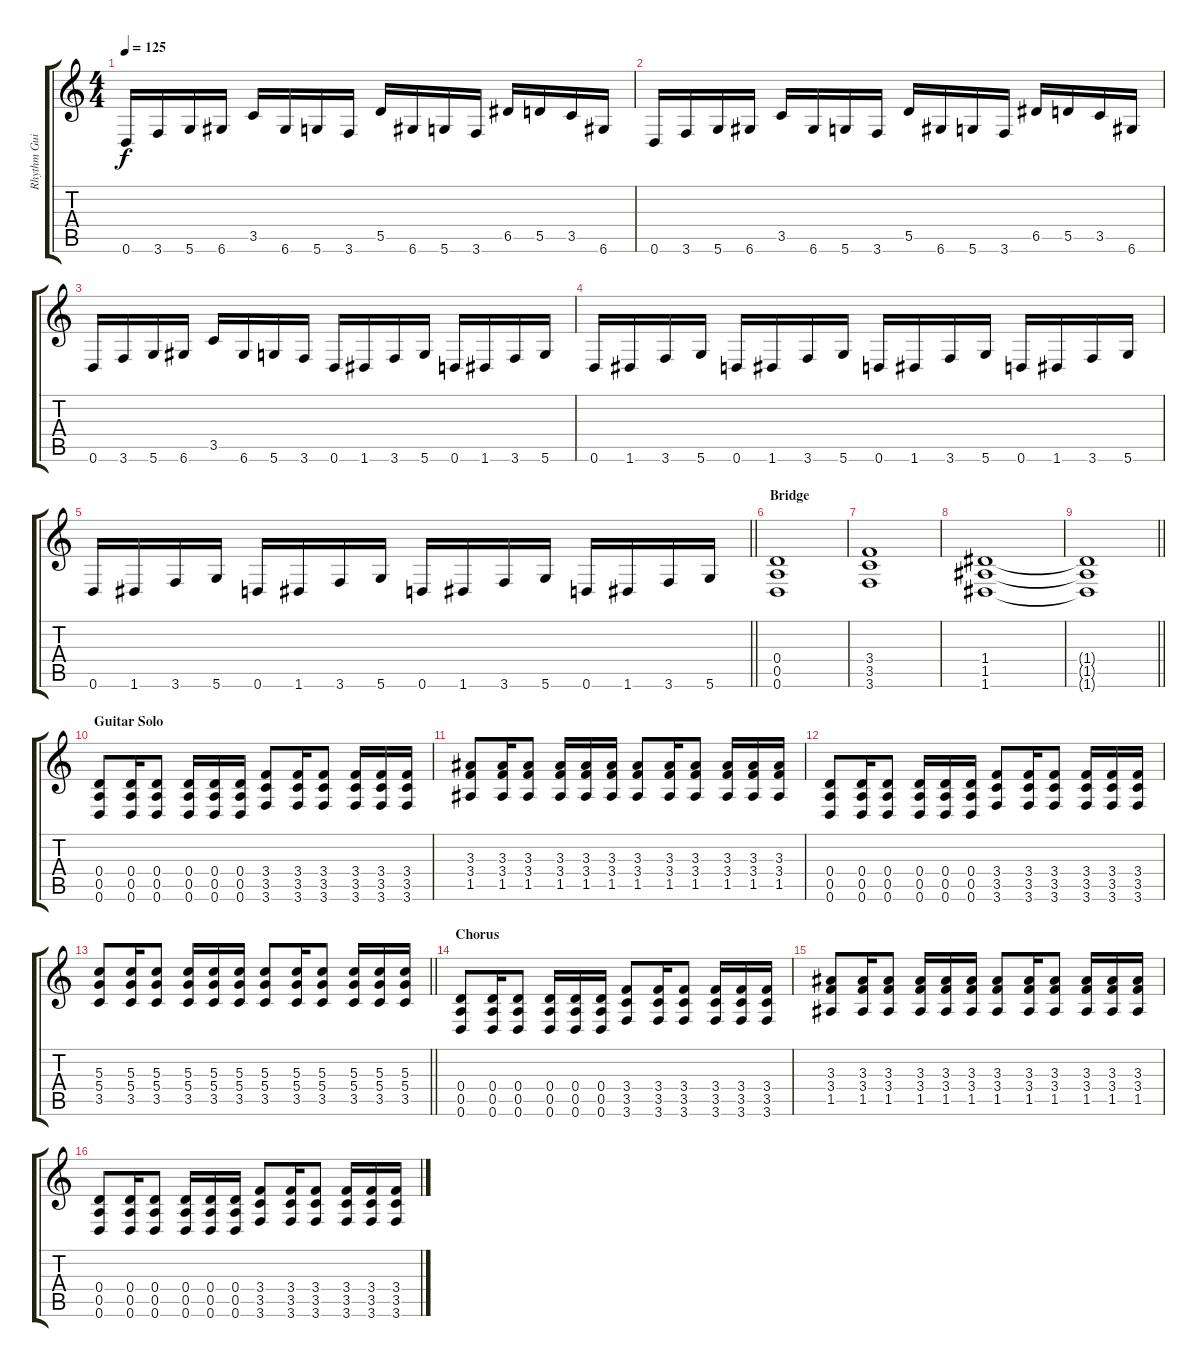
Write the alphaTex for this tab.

\track ("Rhythm Guitar" "Rhythm Gui") {instrument distortionguitar}
\staff {score tabs}
\tuning (E4 B3 G3 D3 A2 D2) {hide}
\ts (4 4)
\tempo 125
\clef g2
\ks c
0.6.16{dy f} 3.6.16 5.6.16 6.6.16 3.5.16 6.6.16 5.6.16 3.6.16 5.5.16 6.6.16 5.6.16 3.6.16 6.5.16 5.5.16 3.5.16 6.6.16 |
0.6.16 3.6.16 5.6.16 6.6.16 3.5.16 6.6.16 5.6.16 3.6.16 5.5.16 6.6.16 5.6.16 3.6.16 6.5.16 5.5.16 3.5.16 6.6.16 |
0.6.16 3.6.16 5.6.16 6.6.16 3.5.16 6.6.16 5.6.16 3.6.16 0.6.16 1.6.16 3.6.16 5.6.16 0.6.16 1.6.16 3.6.16 5.6.16 |
0.6.16 1.6.16 3.6.16 5.6.16 0.6.16 1.6.16 3.6.16 5.6.16 0.6.16 1.6.16 3.6.16 5.6.16 0.6.16 1.6.16 3.6.16 5.6.16 |
\barLineRight lightlight
0.6.16 1.6.16 3.6.16 5.6.16 0.6.16 1.6.16 3.6.16 5.6.16 0.6.16 1.6.16 3.6.16 5.6.16 0.6.16 1.6.16 3.6.16 5.6.16 |
\section ("" "Bridge")
(0.4 0.5 0.6).1 |
(3.4 3.5 3.6).1 |
(1.4 1.5 1.6).1 |
\barLineRight lightlight
(1.4{t} 1.5{t} 1.6{t}).1 |
\section ("" "Guitar Solo")
(0.4 0.5 0.6).8 (0.4 0.5 0.6).16 (0.4 0.5 0.6).8 (0.4 0.5 0.6).16 (0.4 0.5 0.6).16 (0.4 0.5 0.6).16 (3.4 3.5 3.6).8 (3.4 3.5 3.6).16 (3.4 3.5 3.6).8 (3.4 3.5 3.6).16 (3.4 3.5 3.6).16 (3.4 3.5 3.6).16 |
(3.3 3.4 1.5).8 (3.3 3.4 1.5).16 (3.3 3.4 1.5).8 (3.3 3.4 1.5).16 (3.3 3.4 1.5).16 (3.3 3.4 1.5).16 (3.3 3.4 1.5).8 (3.3 3.4 1.5).16 (3.3 3.4 1.5).8 (3.3 3.4 1.5).16 (3.3 3.4 1.5).16 (3.3 3.4 1.5).16 |
(0.4 0.5 0.6).8 (0.4 0.5 0.6).16 (0.4 0.5 0.6).8 (0.4 0.5 0.6).16 (0.4 0.5 0.6).16 (0.4 0.5 0.6).16 (3.4 3.5 3.6).8 (3.4 3.5 3.6).16 (3.4 3.5 3.6).8 (3.4 3.5 3.6).16 (3.4 3.5 3.6).16 (3.4 3.5 3.6).16 |
\barLineRight lightlight
(5.3 5.4 3.5).8 (5.3 5.4 3.5).16 (5.3 5.4 3.5).8 (5.3 5.4 3.5).16 (5.3 5.4 3.5).16 (5.3 5.4 3.5).16 (5.3 5.4 3.5).8 (5.3 5.4 3.5).16 (5.3 5.4 3.5).8 (5.3 5.4 3.5).16 (5.3 5.4 3.5).16 (5.3 5.4 3.5).16 |
\section ("" "Chorus")
(0.4 0.5 0.6).8 (0.4 0.5 0.6).16 (0.4 0.5 0.6).8 (0.4 0.5 0.6).16 (0.4 0.5 0.6).16 (0.4 0.5 0.6).16 (3.4 3.5 3.6).8 (3.4 3.5 3.6).16 (3.4 3.5 3.6).8 (3.4 3.5 3.6).16 (3.4 3.5 3.6).16 (3.4 3.5 3.6).16 |
(3.3 3.4 1.5).8 (3.3 3.4 1.5).16 (3.3 3.4 1.5).8 (3.3 3.4 1.5).16 (3.3 3.4 1.5).16 (3.3 3.4 1.5).16 (3.3 3.4 1.5).8 (3.3 3.4 1.5).16 (3.3 3.4 1.5).8 (3.3 3.4 1.5).16 (3.3 3.4 1.5).16 (3.3 3.4 1.5).16 |
(0.4 0.5 0.6).8 (0.4 0.5 0.6).16 (0.4 0.5 0.6).8 (0.4 0.5 0.6).16 (0.4 0.5 0.6).16 (0.4 0.5 0.6).16 (3.4 3.5 3.6).8 (3.4 3.5 3.6).16 (3.4 3.5 3.6).8 (3.4 3.5 3.6).16 (3.4 3.5 3.6).16 (3.4 3.5 3.6).16
